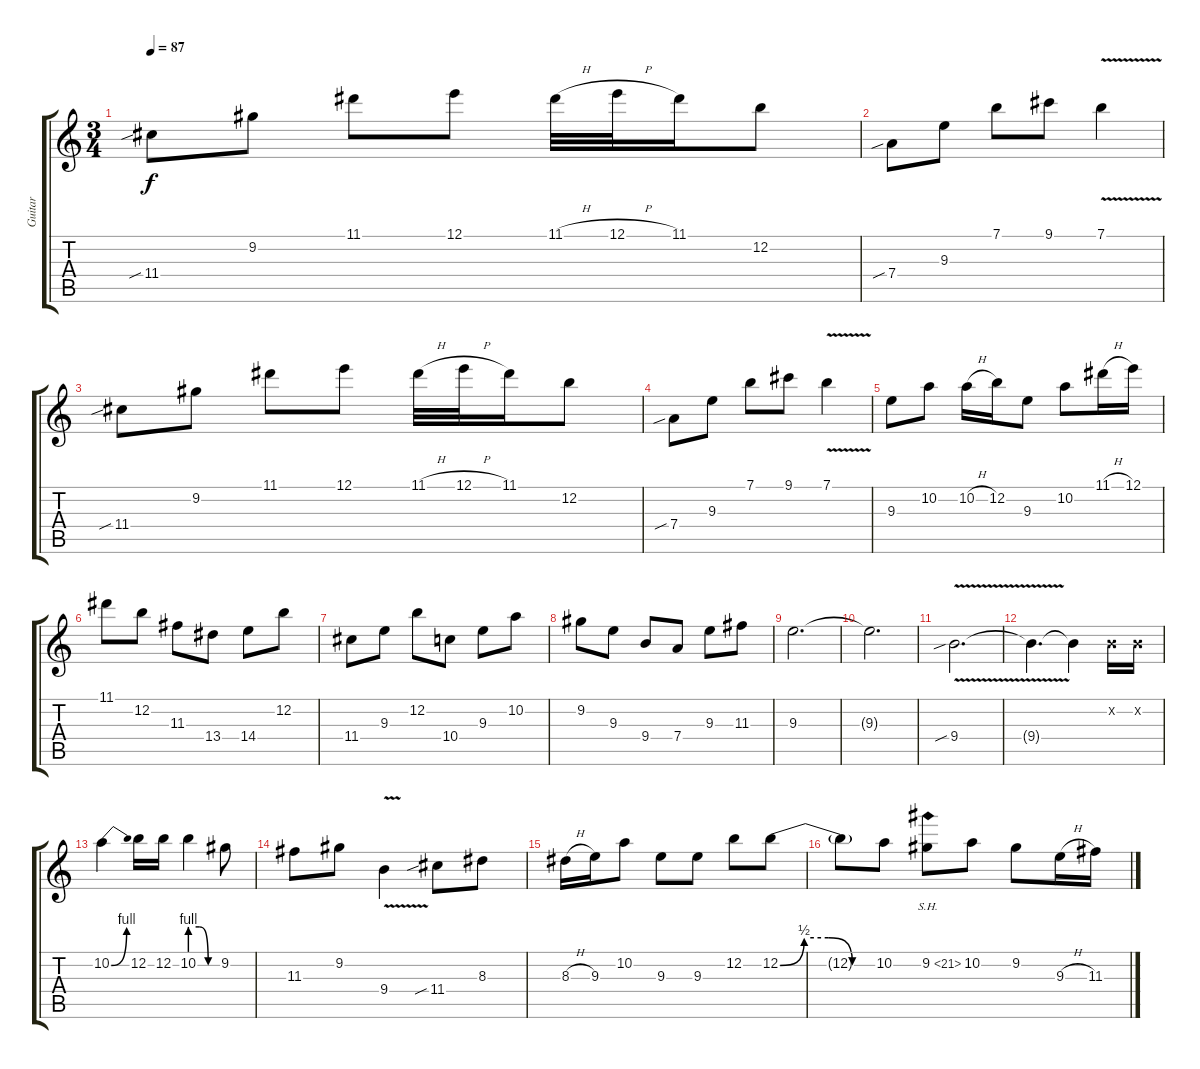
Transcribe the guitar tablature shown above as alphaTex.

\track ("Guitar" "Guitar") {instrument distortionguitar}
\staff {score tabs}
\tuning (E4 B3 G3 D3 A2 E2) {hide}
\ts (3 4)
\tempo 87
\clef g2
\ks c
11.4{sib}.8{dy f} 9.2.8 11.1.8 12.1.8 11.1{h}.32 12.1{h}.32 11.1.16 12.2.8 |
7.4{sib}.8 9.3.8 7.1.8 9.1.8 7.1{v}.4 |
11.4{sib}.8 9.2.8 11.1.8 12.1.8 11.1{h}.32 12.1{h}.32 11.1.16 12.2.8 |
7.4{sib}.8 9.3.8 7.1.8 9.1.8 7.1{v}.4 |
9.3.8 10.2.8 10.2{h}.16 12.2.16 9.3.8 10.2.8 11.1{h}.16 12.1.16 |
11.1.8 12.2.8 11.3.8 13.4.8 14.4.8 12.2.8 |
11.4.8 9.3.8 12.2.8 10.4.8 9.3.8 10.2.8 |
9.2.8 9.3.8 9.4.8 7.4.8 9.3.8 11.3.8 |
9.3.2{d} |
9.3{t}.2{d} |
9.4{v sib}.2{d} |
9.4{t}.4{d} 9.4{t}.4 0.2{x}.16 0.2{x}.16 |
10.2{be (bend 0 0 60 4)}.4 12.2.16 12.2.16 10.2{be (custom 0 4 20 4 40 0 60 0)}.4 9.2.8 |
11.3.8 9.2.8 9.4{v}.4 11.4{sib}.8 8.3.8 |
8.3{h}.16 9.3.16 10.2.8 9.3.8 9.3.8 12.2.8 12.2{be (custom 0 0 15 2 30 2 45 0 60 0)}.8 |
12.2{t}.8 10.2.8 9.2{sh 12}.8 10.2.8 9.2.8 9.3{h}.16 11.3.16
